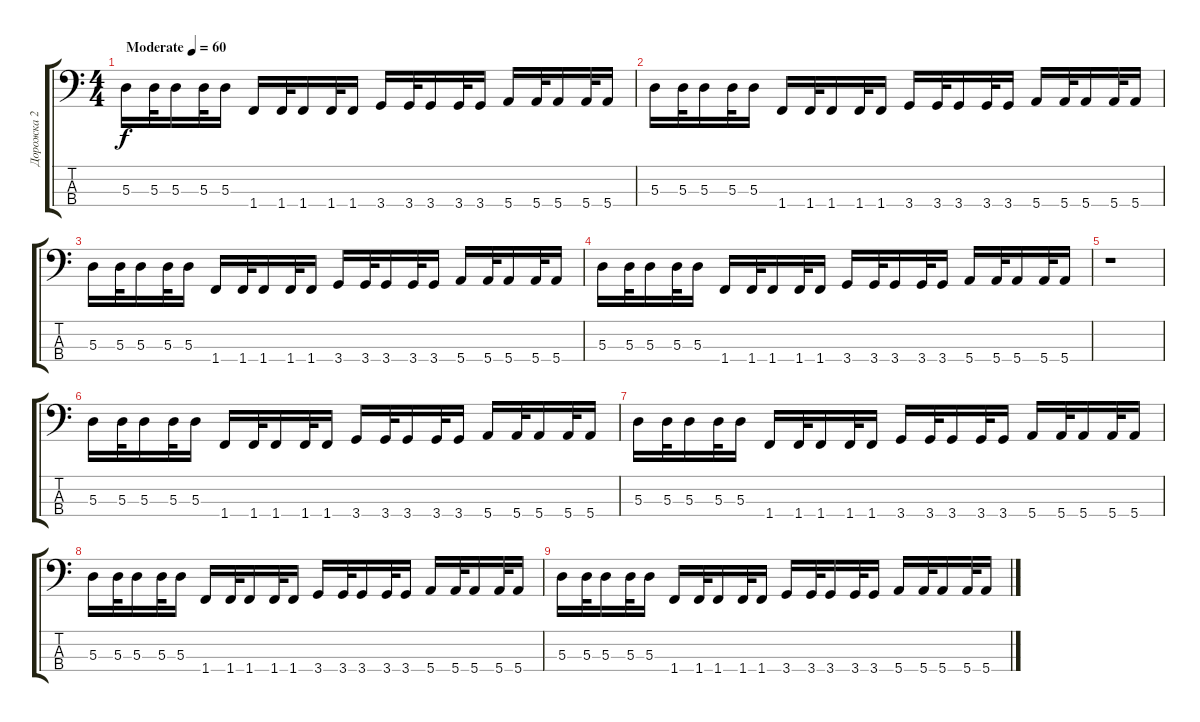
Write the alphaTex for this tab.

\track ("Дорожка 2" "Дорожка 2") {instrument electricbassfinger}
\staff {score tabs}
\tuning (G2 D2 A1 E1) {hide}
\ts (4 4)
\tempo (60 "Moderate")
\clef f4
\ks c
5.3.16{dy f instrument electricbassfinger} 5.3.32 5.3.16 5.3.32 5.3.16 1.4.16 1.4.32 1.4.16 1.4.32 1.4.16 3.4.16 3.4.32 3.4.16 3.4.32 3.4.16 5.4.16 5.4.32 5.4.16 5.4.32 5.4.16 |
5.3.16 5.3.32 5.3.16 5.3.32 5.3.16 1.4.16 1.4.32 1.4.16 1.4.32 1.4.16 3.4.16 3.4.32 3.4.16 3.4.32 3.4.16 5.4.16 5.4.32 5.4.16 5.4.32 5.4.16 |
5.3.16 5.3.32 5.3.16 5.3.32 5.3.16 1.4.16 1.4.32 1.4.16 1.4.32 1.4.16 3.4.16 3.4.32 3.4.16 3.4.32 3.4.16 5.4.16 5.4.32 5.4.16 5.4.32 5.4.16 |
5.3.16 5.3.32 5.3.16 5.3.32 5.3.16 1.4.16 1.4.32 1.4.16 1.4.32 1.4.16 3.4.16 3.4.32 3.4.16 3.4.32 3.4.16 5.4.16 5.4.32 5.4.16 5.4.32 5.4.16 |
r.1 |
5.3.16 5.3.32 5.3.16 5.3.32 5.3.16 1.4.16 1.4.32 1.4.16 1.4.32 1.4.16 3.4.16 3.4.32 3.4.16 3.4.32 3.4.16 5.4.16 5.4.32 5.4.16 5.4.32 5.4.16 |
5.3.16 5.3.32 5.3.16 5.3.32 5.3.16 1.4.16 1.4.32 1.4.16 1.4.32 1.4.16 3.4.16 3.4.32 3.4.16 3.4.32 3.4.16 5.4.16 5.4.32 5.4.16 5.4.32 5.4.16 |
5.3.16 5.3.32 5.3.16 5.3.32 5.3.16 1.4.16 1.4.32 1.4.16 1.4.32 1.4.16 3.4.16 3.4.32 3.4.16 3.4.32 3.4.16 5.4.16 5.4.32 5.4.16 5.4.32 5.4.16 |
5.3.16 5.3.32 5.3.16 5.3.32 5.3.16 1.4.16 1.4.32 1.4.16 1.4.32 1.4.16 3.4.16 3.4.32 3.4.16 3.4.32 3.4.16 5.4.16 5.4.32 5.4.16 5.4.32 5.4.16
